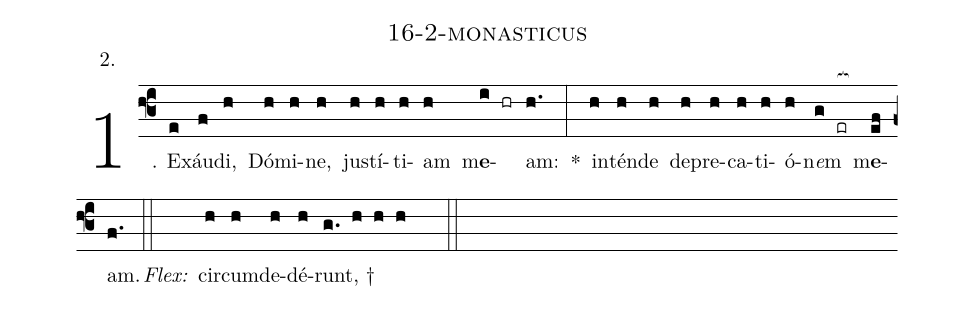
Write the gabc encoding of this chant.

name: 16-2-monasticus;
annotation: 2.;
%%
(f3)1. Ex(e)áu(f)di,(h) Dó(h)mi(h)ne,(h) jus(h)tí(h)ti(h)am(h) m<b>e</b>(i hr)am:(h.) *(:) in(h)tén(h)de(h) de(h)pre(h)ca(h)ti(h)ó(h)n<i>e</i>m(g er[ocb:1{]) m<b>e</b>(ef[ocb:0}])am.(f.) (::)
<i>Flex:</i>()  cir(h)cum(h)de(h)dé(h)runt, †(g. h h h  ::)
